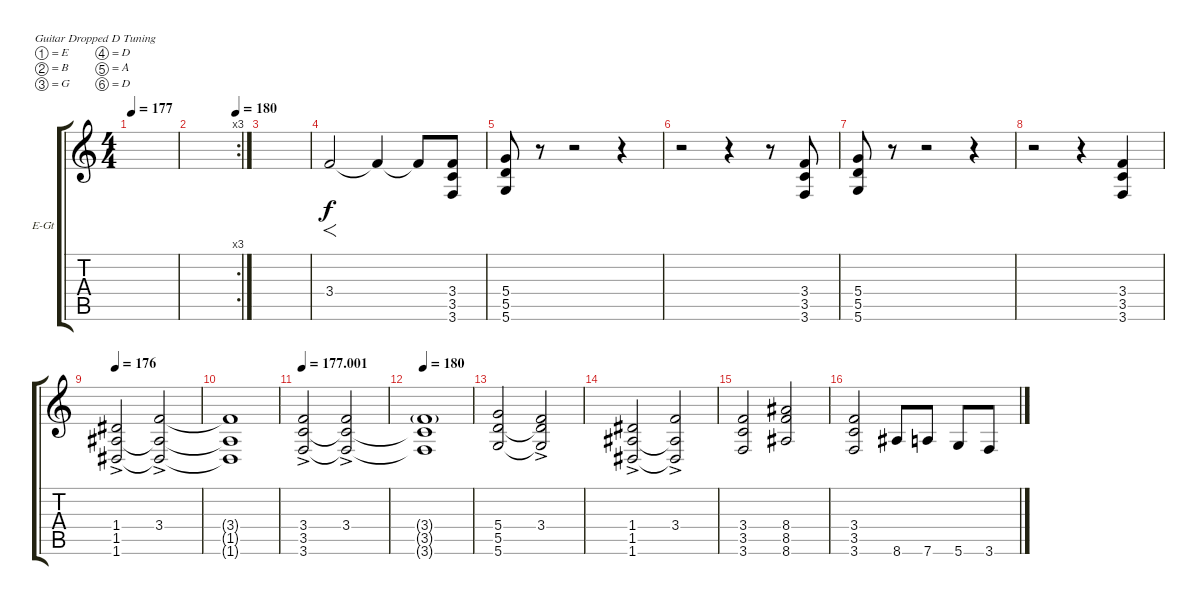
\defaultSystemsLayout 4
\bracketExtendMode groupsimilarinstruments
\firstSystemTrackNameOrientation horizontal
\otherSystemsTrackNameOrientation horizontal
\track ("Electric Guitar" "E-Gt") {instrument distortionguitar}
\staff {score tabs}
\tuning (E4 B3 G3 D3 A2 D2)
\ts (4 4)
\tempo 177
\clef g2
\scale
0.473684
\ks c
|
\rc 3
\tempo (180 1)
\scale
0.275304 |
\scale
0.251012 |
\scale
0.333333 3.4.2{f} 3.4{t}.4 3.4{t}.8 (3.4 3.6 3.5).8 |
\scale
0.333333 (5.6 5.5 5.4).8 r.8 r.2 r.4 |
\scale
0.333333 r.2 r.4 r.8 (3.5 3.6 3.4).8 |
(5.6 5.5 5.4).8 r.8 r.2 r.4 |
r.2 r.4 (3.6 3.5 3.4).4 |
\tempo 176
(1.6 1.5 1.4{ac}).2 (1.6{t} 1.5{t} 3.4{ac}).2 |
(1.6{t} 1.5{t} 3.4{t}).1 |
\tempo
177.001 (3.6 3.5 3.4{ac}).2 (3.6{t} 3.5{t} 3.4{ac}).2 |
\tempo 180
(3.6{t} 3.5{t} 3.4{g}).1 |
(5.6 5.5 5.4).2 (3.4{ac} 5.6{t} 5.5{t}).2 |
(1.6 1.5 1.4{ac}).2 (1.6{t} 1.5{t} 3.4{ac}).2 |
(3.6 3.5 3.4).2 (8.6 8.5 8.4).2 |
\tempo (180 0.99375 hide)
(3.6 3.5 3.4).2 8.6.8 7.6.8 5.6.8 3.6.8
